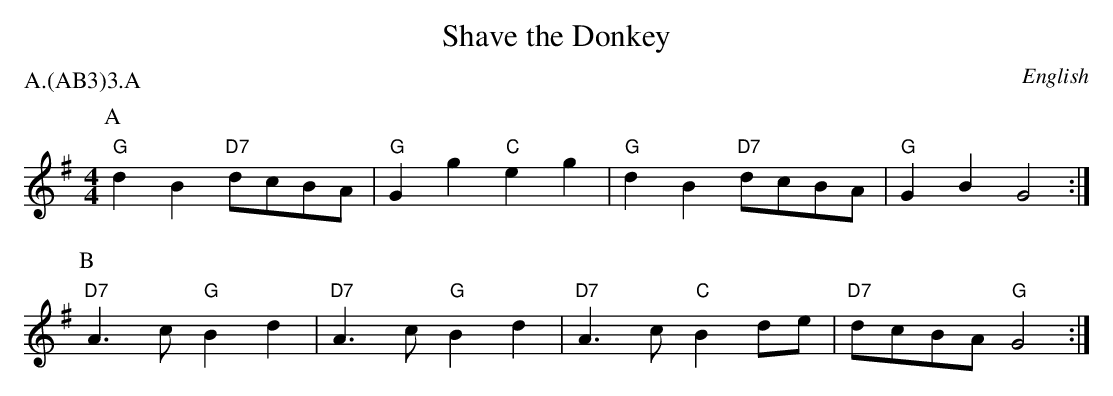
X:1
T:Shave the Donkey
M:4/4
O:English
P:A.(AB3)3.A
K:G
P:A
"G" d2 B2 "D7" dcBA | "G" G2 g2 "C" e2 g2 |\
"G" d2 B2 "D7" dcBA | "G" G2 B2 G4 :|
P:B
"D7" A3 c "G" B2 d2 | "D7" A3 c "G"  B2 d2 |\
"D7" A3 c "C" B2 de | "D7" dcBA  "G" G4 :|
